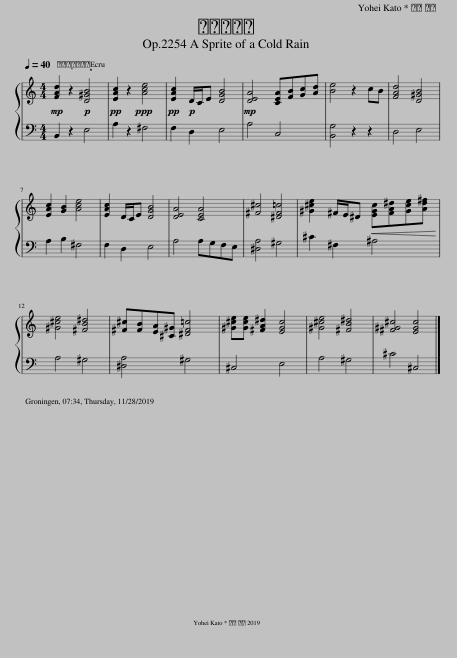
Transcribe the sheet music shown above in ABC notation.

X:1
%%score { 1 | 2 }
L:1/8
Q:1/4=40
M:4/4
I:linebreak $
K:C
V:1 treble
V:2 bass
V:1
!mp! [FAd]2 z2!p! [D^GB]4 |!pp! [EAc]2 z2!ppp! [Ace]4 |!pp! [EAc]2!p! D/C/E [DGB]4 |!mp! [DEA]4 [CEA][FB][Gc][Ad] | [Be]4 z2 cB | %5
 [FAd]4 [D^GB]4 |$ [EAc]2 [GB]2 [Ace]4 | [EAc]2 D/C/E [DGB]4 | [DEA]4 [CEA]4 | [^F^c]4 [^DF=c]4 | %10
 [^G^ce]2 ^F/E/^D!<(! [EGc][FA^d][Gce][Ad^f]!<)! |$ [^G^ce]4 [^FB^d]4 | [^F^c][FB][EA][^C^G] [^DF=c]4 | [^G^ce][Gce] [^FA^d]2 [EGc]4 | [^G^ce]4 [^FB^d]4 | %15
 [^F^G^c]4 [EGc]4 |] %16
V:2
 B,,2 z2 E,4 | A,2 z2 ^F,4 | F,2 D,2 E,4 | A,4 C,4 | [B,,G,]4 z2 z2 | %5
 D,4 E,4 |$ A,2 B,2 ^F,4 | F,2 D,2 E,4 | A,4 A,G,F,E, | [^D,A,]4 ^G,4 | %10
 ^C2 ^F,2 ^A,4 |$ A,4 ^G,4 | [^D,A,]4 ^G,4 | ^C,4 E,4 | A,4 ^G,4 | %15
 ^C4 ^C,4 |] %16
